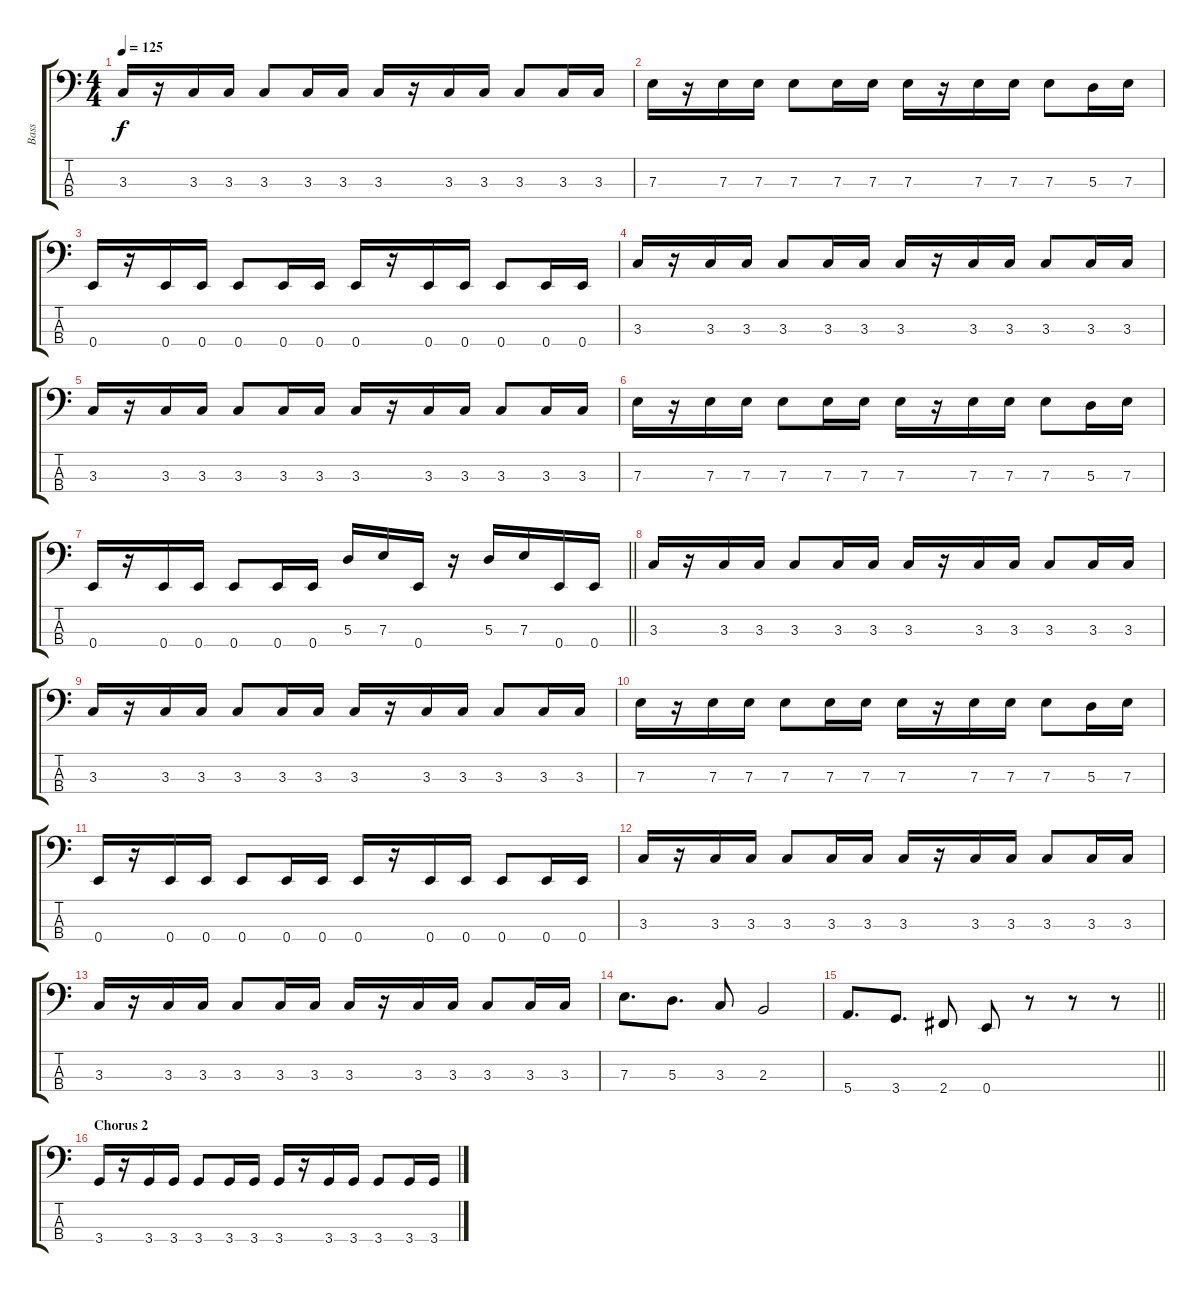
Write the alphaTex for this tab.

\track ("Bass" "Bass") {instrument electricbassfinger}
\staff {score tabs}
\tuning (G2 D2 A1 E1) {hide}
\ts (4 4)
\tempo 125
\clef f4
\ks c
3.3.16{dy f} r.16 3.3.16 3.3.16 3.3.8 3.3.16 3.3.16 3.3.16 r.16 3.3.16 3.3.16 3.3.8 3.3.16 3.3.16 |
7.3.16 r.16 7.3.16 7.3.16 7.3.8 7.3.16 7.3.16 7.3.16 r.16 7.3.16 7.3.16 7.3.8 5.3.16 7.3.16 |
0.4.16 r.16 0.4.16 0.4.16 0.4.8 0.4.16 0.4.16 0.4.16 r.16 0.4.16 0.4.16 0.4.8 0.4.16 0.4.16 |
3.3.16 r.16 3.3.16 3.3.16 3.3.8 3.3.16 3.3.16 3.3.16 r.16 3.3.16 3.3.16 3.3.8 3.3.16 3.3.16 |
3.3.16 r.16 3.3.16 3.3.16 3.3.8 3.3.16 3.3.16 3.3.16 r.16 3.3.16 3.3.16 3.3.8 3.3.16 3.3.16 |
7.3.16 r.16 7.3.16 7.3.16 7.3.8 7.3.16 7.3.16 7.3.16 r.16 7.3.16 7.3.16 7.3.8 5.3.16 7.3.16 |
\barLineRight lightlight
0.4.16 r.16 0.4.16 0.4.16 0.4.8 0.4.16 0.4.16 5.3.16 7.3.16 0.4.16 r.16 5.3.16 7.3.16 0.4.16 0.4.16 |
3.3.16 r.16 3.3.16 3.3.16 3.3.8 3.3.16 3.3.16 3.3.16 r.16 3.3.16 3.3.16 3.3.8 3.3.16 3.3.16 |
3.3.16 r.16 3.3.16 3.3.16 3.3.8 3.3.16 3.3.16 3.3.16 r.16 3.3.16 3.3.16 3.3.8 3.3.16 3.3.16 |
7.3.16 r.16 7.3.16 7.3.16 7.3.8 7.3.16 7.3.16 7.3.16 r.16 7.3.16 7.3.16 7.3.8 5.3.16 7.3.16 |
0.4.16 r.16 0.4.16 0.4.16 0.4.8 0.4.16 0.4.16 0.4.16 r.16 0.4.16 0.4.16 0.4.8 0.4.16 0.4.16 |
3.3.16 r.16 3.3.16 3.3.16 3.3.8 3.3.16 3.3.16 3.3.16 r.16 3.3.16 3.3.16 3.3.8 3.3.16 3.3.16 |
3.3.16 r.16 3.3.16 3.3.16 3.3.8 3.3.16 3.3.16 3.3.16 r.16 3.3.16 3.3.16 3.3.8 3.3.16 3.3.16 |
7.3.8{d} 5.3.8{d} 3.3.8 2.3.2 |
\barLineRight lightlight
5.4.8{d} 3.4.8{d} 2.4.8 0.4.8 r.8 r.8 r.8 |
\section ("" "Chorus 2")
3.4.16 r.16 3.4.16 3.4.16 3.4.8 3.4.16 3.4.16 3.4.16 r.16 3.4.16 3.4.16 3.4.8 3.4.16 3.4.16
